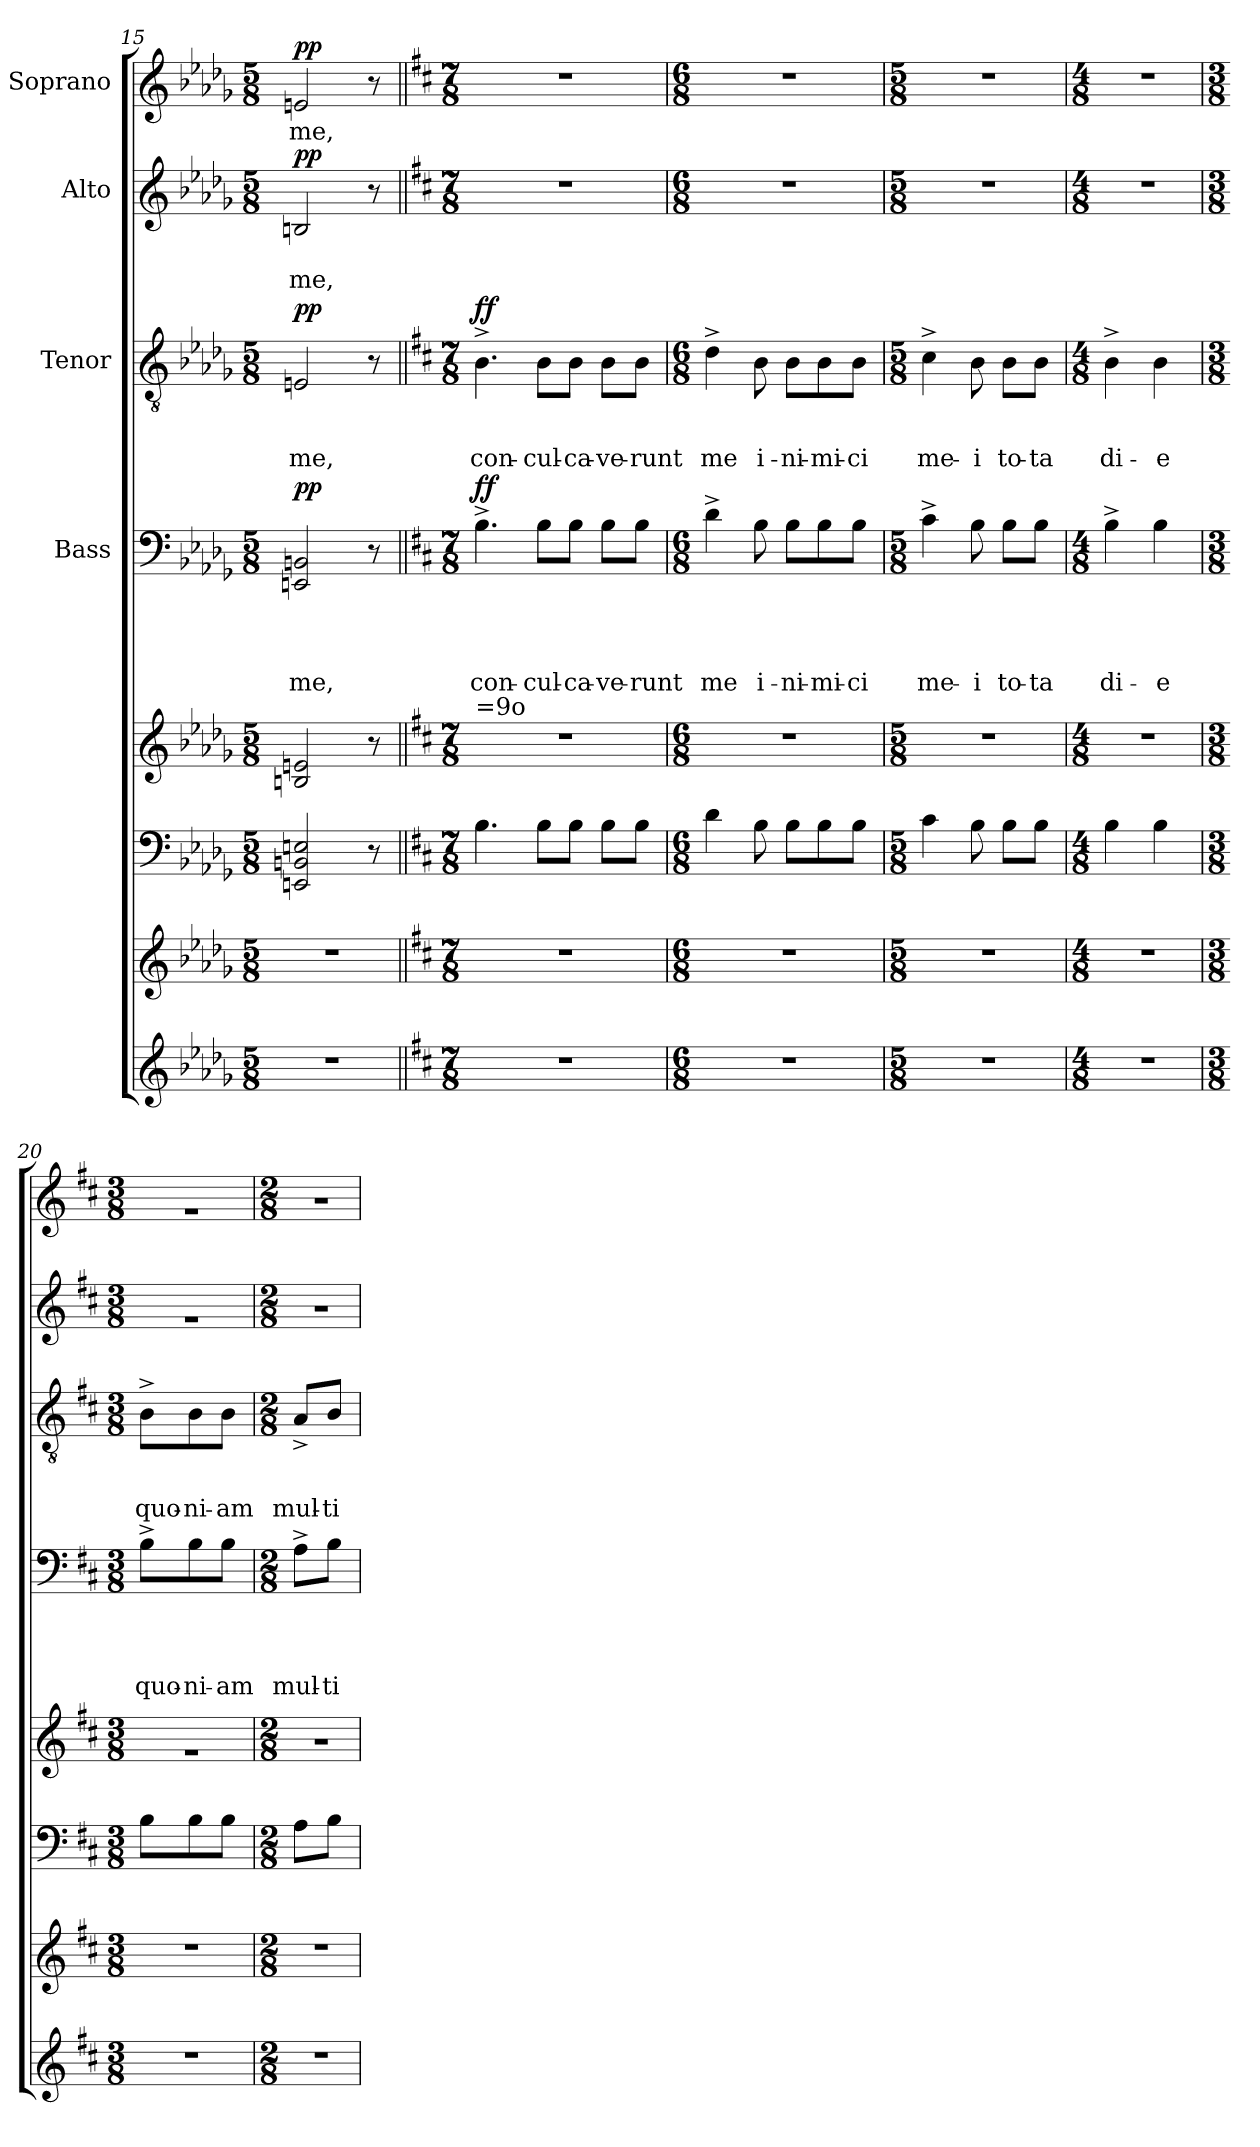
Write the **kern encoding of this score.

**kern	**kern	**kern	**kern	**kern	**text	**text	**text	**text	**dynam	**kern	**text	**text	**text	**dynam	**kern	**text	**text	**dynam	**kern	**text	**dynam
*part8	*part7	*part6	*part5	*part4	*part4	*part4	*part4	*part4	*part4	*part3	*part3	*part3	*part3	*part3	*part2	*part2	*part2	*part2	*part1	*part1	*part1
*staff8	*staff7	*staff6	*staff5	*staff4	*staff4	*staff4	*staff4	*staff4	*staff4	*staff3	*staff3	*staff3	*staff3	*staff3	*staff2	*staff2	*staff2	*staff2	*staff1	*staff1	*staff1
*	*	*	*	*I"Bass	*	*	*	*	*	*I"Tenor	*	*	*	*	*I"Alto	*	*	*	*I"Soprano	*	*
*clefG2	*clefG2	*clefF4	*clefG2	*clefF4	*	*	*	*	*	*clefGv2	*	*	*	*	*clefG2	*	*	*	*clefG2	*	*
*k[b-e-a-d-g-]	*k[b-e-a-d-g-]	*k[b-e-a-d-g-]	*k[b-e-a-d-g-]	*k[b-e-a-d-g-]	*	*	*	*	*	*k[b-e-a-d-g-]	*	*	*	*	*k[b-e-a-d-g-]	*	*	*	*k[b-e-a-d-g-]	*	*
*D-:	*D-:	*D-:	*D-:	*D-:	*	*	*	*	*	*D-:	*	*	*	*	*D-:	*	*	*	*D-:	*	*
*M5/8	*M5/8	*M5/8	*M5/8	*M5/8	*	*	*	*	*	*M5/8	*	*	*	*	*M5/8	*	*	*	*M5/8	*	*
=15	=15	=15	=15	=15	=15	=15	=15	=15	=15	=15	=15	=15	=15	=15	=15	=15	=15	=15	=15	=15	=15
!	!	!	!	!	!	!	!	!LO:LY:b	!LO:DY:a	!	!	!	!LO:LY:b	!LO:DY:a	!	!	!LO:LY:b	!LO:DY:a	!	!LO:LY:b	!LO:DY:a
8%5r	8%5r	2EEn/ 2BBn/ 2En/	2Bn/ 2en/	2EEn/ 2BBn/	.	.	.	me,	pp	2En/	.	.	me,	pp	2Bn/	.	me,	pp	2en/	me,	pp
.	.	8r	8r	8r	.	.	.	.	.	8r	.	.	.	.	8r	.	.	.	8r	.	.
=16||	=16||	=16||	=16||	=16||	=16||	=16||	=16||	=16||	=16||	=16||	=16||	=16||	=16||	=16||	=16||	=16||	=16||	=16||	=16||	=16||	=16||
*k[f#c#]	*k[f#c#]	*k[f#c#]	*k[f#c#]	*k[f#c#]	*	*	*	*	*	*k[f#c#]	*	*	*	*	*k[f#c#]	*	*	*	*k[f#c#]	*	*
*D:	*D:	*D:	*D:	*D:	*	*	*	*	*	*D:	*	*	*	*	*D:	*	*	*	*D:	*	*
*M7/8	*M7/8	*M7/8	*M7/8	*M7/8	*	*	*	*	*	*M7/8	*	*	*	*	*M7/8	*	*	*	*M7/8	*	*
!	!	!	!LO:TX:a:t==9o	!	!	!	!	!	!	!	!	!	!	!	!	!	!	!	!	!	!
!	!	!	!LO:N:vis=1	!	!	!	!	!LO:LY:b	!LO:DY:a	!	!	!	!LO:LY:b	!LO:DY:a	!LO:N:vis=1	!	!	!	!LO:N:vis=1	!	!
2..r	2..r	4.B\	2..r	4.B^>\	.	.	.	con-	ff	4.B^>\	.	.	con-	ff	2..r	.	.	.	2..r	.	.
!	!	!	!	!	!	!	!	!LO:LY:b	!	!	!	!	!LO:LY:b	!	!	!	!	!	!	!	!
.	.	8B\L	.	8B\L	.	.	.	-cul-	.	8B\L	.	.	-cul-	.	.	.	.	.	.	.	.
!	!	!	!	!	!	!	!	!LO:LY:b	!	!	!	!	!LO:LY:b	!	!	!	!	!	!	!	!
.	.	8B\J	.	8B\J	.	.	.	-ca-	.	8B\J	.	.	-ca-	.	.	.	.	.	.	.	.
!	!	!	!	!	!	!	!	!LO:LY:b	!	!	!	!	!LO:LY:b	!	!	!	!	!	!	!	!
.	.	8B\L	.	8B\L	.	.	.	-ve-	.	8B\L	.	.	-ve-	.	.	.	.	.	.	.	.
!	!	!	!	!	!	!	!	!LO:LY:b	!	!	!	!	!LO:LY:b	!	!	!	!	!	!	!	!
.	.	8B\J	.	8B\J	.	.	.	-runt	.	8B\J	.	.	-runt	.	.	.	.	.	.	.	.
=17	=17	=17	=17	=17	=17	=17	=17	=17	=17	=17	=17	=17	=17	=17	=17	=17	=17	=17	=17	=17	=17
*M6/8	*M6/8	*M6/8	*M6/8	*M6/8	*	*	*	*	*	*M6/8	*	*	*	*	*M6/8	*	*	*	*M6/8	*	*
!	!	!	!LO:N:vis=1	!	!	!	!	!LO:LY:b	!	!	!	!	!LO:LY:b	!	!LO:N:vis=1	!	!	!	!LO:N:vis=1	!	!
2.r	2.r	4d\	2.r	4d^>\	.	.	.	me	.	4d^>\	.	.	me	.	2.r	.	.	.	2.r	.	.
!	!	!	!	!	!	!	!	!LO:LY:b	!	!	!	!	!LO:LY:b	!	!	!	!	!	!	!	!
.	.	8B\	.	8B\	.	.	.	i-	.	8B\	.	.	i-	.	.	.	.	.	.	.	.
!	!	!	!	!	!	!	!	!LO:LY:b	!	!	!	!	!LO:LY:b	!	!	!	!	!	!	!	!
.	.	8B\L	.	8B\L	.	.	.	-ni-	.	8B\L	.	.	-ni-	.	.	.	.	.	.	.	.
!	!	!	!	!	!	!	!	!LO:LY:b	!	!	!	!	!LO:LY:b	!	!	!	!	!	!	!	!
.	.	8B\	.	8B\	.	.	.	-mi-	.	8B\	.	.	-mi-	.	.	.	.	.	.	.	.
!	!	!	!	!	!	!	!	!LO:LY:b	!	!	!	!	!LO:LY:b	!	!	!	!	!	!	!	!
.	.	8B\J	.	8B\J	.	.	.	-ci	.	8B\J	.	.	-ci	.	.	.	.	.	.	.	.
=18	=18	=18	=18	=18	=18	=18	=18	=18	=18	=18	=18	=18	=18	=18	=18	=18	=18	=18	=18	=18	=18
*M5/8	*M5/8	*M5/8	*M5/8	*M5/8	*	*	*	*	*	*M5/8	*	*	*	*	*M5/8	*	*	*	*M5/8	*	*
!	!	!	!LO:N:vis=1	!	!	!	!	!LO:LY:b	!	!	!	!	!LO:LY:b	!	!LO:N:vis=1	!	!	!	!LO:N:vis=1	!	!
8%5r	8%5r	4c#\	8%5r	4c#^>\	.	.	.	me-	.	4c#^>\	.	.	me-	.	8%5r	.	.	.	8%5r	.	.
!	!	!	!	!	!	!	!	!LO:LY:b	!	!	!	!	!LO:LY:b	!	!	!	!	!	!	!	!
.	.	8B\	.	8B\	.	.	.	-i	.	8B\	.	.	-i	.	.	.	.	.	.	.	.
!	!	!	!	!	!	!	!	!LO:LY:b	!	!	!	!	!LO:LY:b	!	!	!	!	!	!	!	!
.	.	8B\L	.	8B\L	.	.	.	to-	.	8B\L	.	.	to-	.	.	.	.	.	.	.	.
!	!	!	!	!	!	!	!	!LO:LY:b	!	!	!	!	!LO:LY:b	!	!	!	!	!	!	!	!
.	.	8B\J	.	8B\J	.	.	.	-ta	.	8B\J	.	.	-ta	.	.	.	.	.	.	.	.
=19	=19	=19	=19	=19	=19	=19	=19	=19	=19	=19	=19	=19	=19	=19	=19	=19	=19	=19	=19	=19	=19
*M4/8	*M4/8	*M4/8	*M4/8	*M4/8	*	*	*	*	*	*M4/8	*	*	*	*	*M4/8	*	*	*	*M4/8	*	*
!	!	!	!LO:N:vis=1	!	!	!	!	!LO:LY:b	!	!	!	!	!LO:LY:b	!	!LO:N:vis=1	!	!	!	!LO:N:vis=1	!	!
2r	2r	4B\	2r	4B^>\	.	.	.	di-	.	4B^>\	.	.	di-	.	2r	.	.	.	2r	.	.
!	!	!	!	!	!	!	!	!LO:LY:b	!	!	!	!	!LO:LY:b	!	!	!	!	!	!	!	!
.	.	4B\	.	4B\	.	.	.	-e	.	4B\	.	.	-e	.	.	.	.	.	.	.	.
=20	=20	=20	=20	=20	=20	=20	=20	=20	=20	=20	=20	=20	=20	=20	=20	=20	=20	=20	=20	=20	=20
*M3/8	*M3/8	*M3/8	*M3/8	*M3/8	*	*	*	*	*	*M3/8	*	*	*	*	*M3/8	*	*	*	*M3/8	*	*
!	!	!	!LO:N:vis=1	!	!	!	!	!LO:LY:b	!	!	!	!	!LO:LY:b	!	!LO:N:vis=1	!	!	!	!LO:N:vis=1	!	!
4.r	4.r	8B\L	4.ra	8B^>\L	.	.	.	quo-	.	8B^>\L	.	.	quo-	.	4.ra	.	.	.	4.ra	.	.
!	!	!	!	!	!	!	!	!LO:LY:b	!	!	!	!	!LO:LY:b	!	!	!	!	!	!	!	!
.	.	8B\	.	8B\	.	.	.	-ni-	.	8B\	.	.	-ni-	.	.	.	.	.	.	.	.
!	!	!	!	!	!	!	!	!LO:LY:b	!	!	!	!	!LO:LY:b	!	!	!	!	!	!	!	!
.	.	8B\J	.	8B\J	.	.	.	-am	.	8B\J	.	.	-am	.	.	.	.	.	.	.	.
=21	=21	=21	=21	=21	=21	=21	=21	=21	=21	=21	=21	=21	=21	=21	=21	=21	=21	=21	=21	=21	=21
*M2/8	*M2/8	*M2/8	*M2/8	*M2/8	*	*	*	*	*	*M2/8	*	*	*	*	*M2/8	*	*	*	*M2/8	*	*
!	!	!	!LO:N:vis=1	!	!	!	!	!LO:LY:b	!	!	!	!	!LO:LY:b	!	!LO:N:vis=1	!	!	!	!LO:N:vis=1	!	!
4r	4r	8A\L	4ra	8A^>\L	.	.	.	mul-	.	8A^</L	.	.	mul-	.	4ra	.	.	.	4ra	.	.
!	!	!	!	!	!	!	!	!LO:LY:b	!	!	!	!	!LO:LY:b	!	!	!	!	!	!	!	!
.	.	8B\J	.	8B\J	.	.	.	-ti	.	8B/J	.	.	-ti	.	.	.	.	.	.	.	.
=	=	=	=	=	=	=	=	=	=	=	=	=	=	=	=	=	=	=	=	=	=
*-	*-	*-	*-	*-	*-	*-	*-	*-	*-	*-	*-	*-	*-	*-	*-	*-	*-	*-	*-	*-	*-
